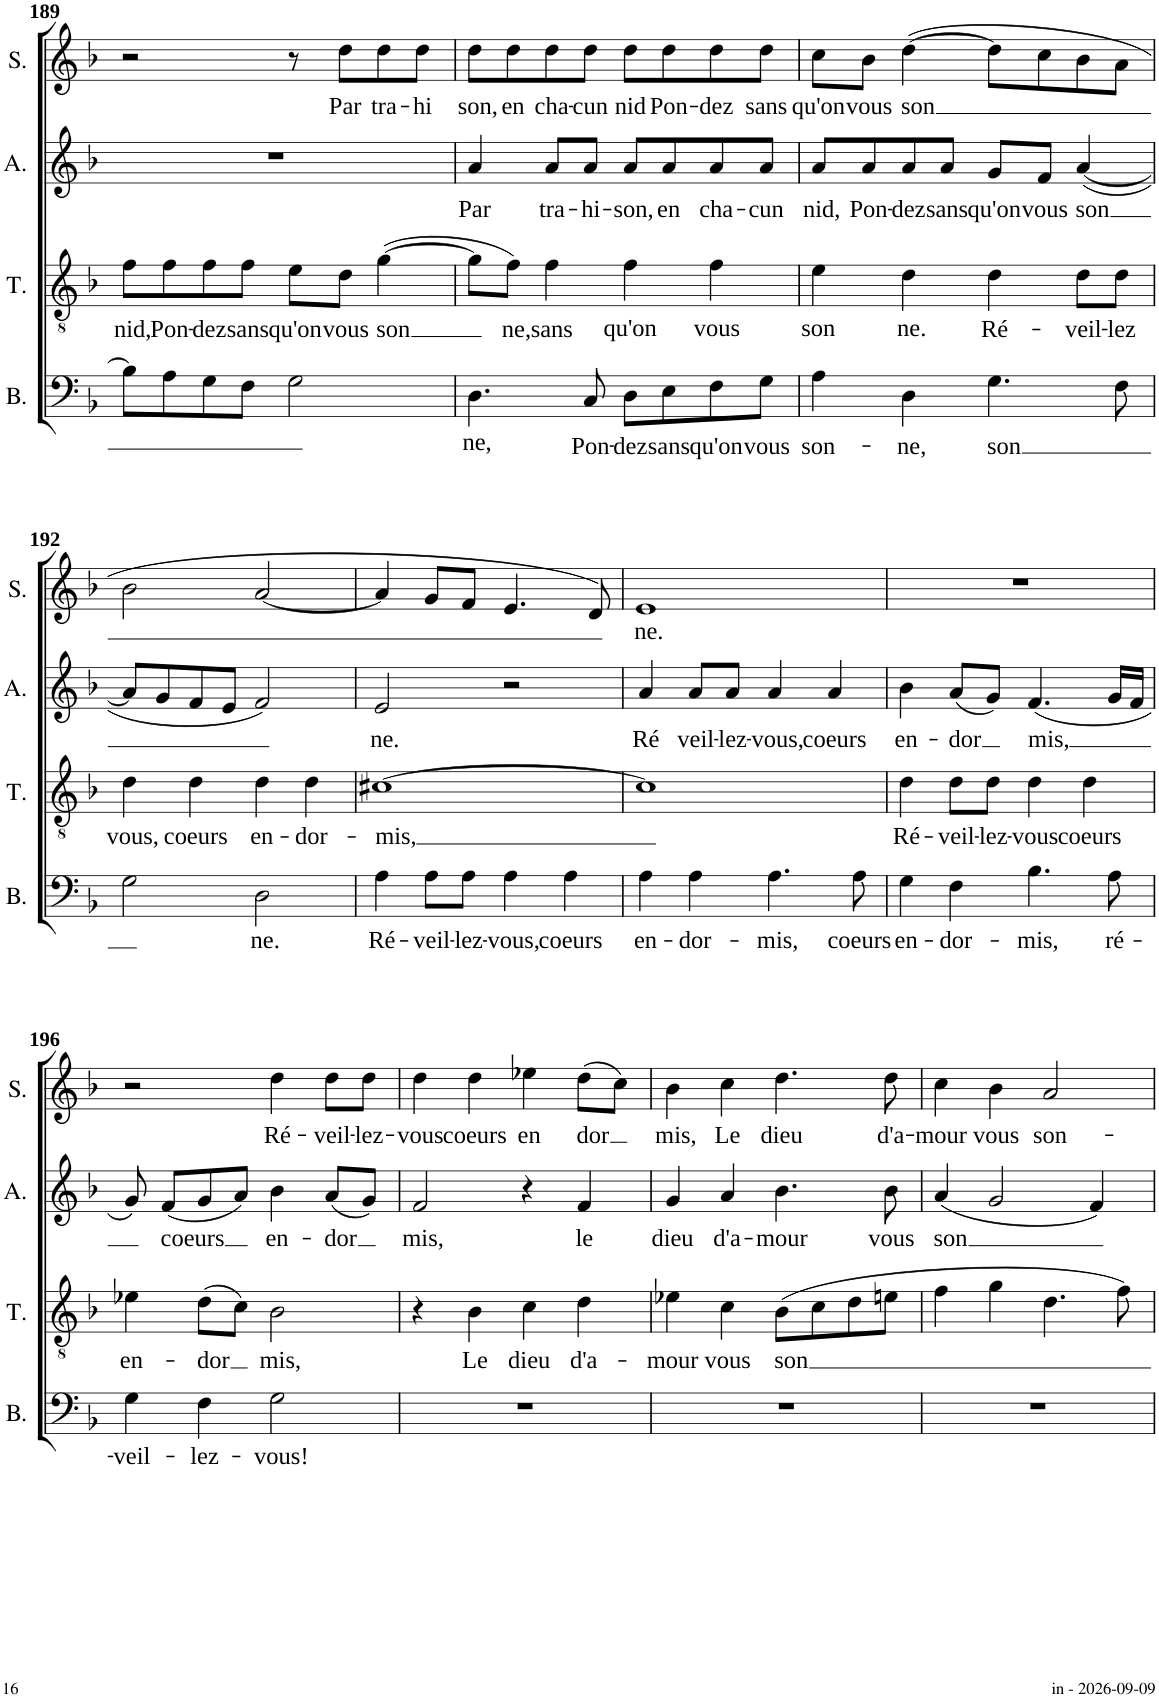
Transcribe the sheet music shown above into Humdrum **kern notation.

**kern	**text	**kern	**text	**kern	**text	**kern	**text
*part4	*part4	*part3	*part3	*part2	*part2	*part1	*part1
*staff4	*staff4	*staff3	*staff3	*staff2	*staff2	*staff1	*staff1
*I"Basse	*	*I"Ténor	*	*I"Alto	*	*I"Soprano	*
*I'B.	*	*I'T.	*	*I'A.	*	*I'S.	*
!!LO:PB:g=z
*clefF4	*	*clefGv2	*	*clefG2	*	*clefG2	*
*k[b-]	*	*k[b-]	*	*k[b-]	*	*k[b-]	*
*M4/4	*	*M4/4	*	*M4/4	*	*M4/4	*
*met(c)	*	*met(c)	*	*met(c)	*	*met(c)	*
=189	=189	=189	=189	=189	=189	=189	=189
!	!	!	!LO:LY:b	!	!	!	!
8B-\L]	.	8f\L	nid,	1r	.	2r	.
!	!	!	!LO:LY:b	!	!	!	!
8A\	.	8f\	Pon-	.	.	.	.
!	!	!	!LO:LY:b	!	!	!	!
8G\	.	8f\	-dez	.	.	.	.
!	!	!	!LO:LY:b	!	!	!	!
8F\J	.	8f\J	sans	.	.	.	.
!	!	!	!LO:LY:b	!	!	!	!
2G\	.	8e\L	qu'on	.	.	8r	.
!	!	!	!LO:LY:b	!	!	!	!LO:LY:b
.	.	8d\J	vous	.	.	8dd\L	Par
!	!	!	!LO:LY:b	!	!	!	!LO:LY:b
.	.	([4g\	son	.	.	8dd\	tra-
!	!	!	!	!	!	!	!LO:LY:b
.	.	.	.	.	.	8dd\J	-hi
=190	=190	=190	=190	=190	=190	=190	=190
!	!LO:LY:b	!	!	!	!LO:LY:b	!	!LO:LY:b
4.D\	ne,	8g\L]	.	4a/	Par	8dd\L	son,
!	!	!	!LO:LY:b	!	!	!	!LO:LY:b
.	.	8f\J)	ne,	.	.	8dd\	en
!	!	!	!LO:LY:b	!	!LO:LY:b	!	!LO:LY:b
.	.	4f\	sans	8a/L	tra-	8dd\	cha-
!	!LO:LY:b	!	!	!	!LO:LY:b	!	!LO:LY:b
8C/	Pon-	.	.	8a/J	-hi-	8dd\J	-cun
!	!LO:LY:b	!	!LO:LY:b	!	!LO:LY:b	!	!LO:LY:b
8D\L	-dez	4f\	qu'on	8a/L	-son,	8dd\L	nid
!	!LO:LY:b	!	!	!	!LO:LY:b	!	!LO:LY:b
8E\	sans	.	.	8a/	en	8dd\	Pon-
!	!LO:LY:b	!	!LO:LY:b	!	!LO:LY:b	!	!LO:LY:b
8F\	qu'on	4f\	vous	8a/	cha-	8dd\	-dez
!	!LO:LY:b	!	!	!	!LO:LY:b	!	!LO:LY:b
8G\J	vous	.	.	8a/J	-cun	8dd\J	sans
=191	=191	=191	=191	=191	=191	=191	=191
!	!LO:LY:b	!	!LO:LY:b	!	!LO:LY:b	!	!LO:LY:b
4A\	son-	4e\	son	8a/L	nid,	8cc\L	qu'on
!	!	!	!	!	!LO:LY:b	!	!LO:LY:b
.	.	.	.	8a/	Pon-	8b-\J	vous
!	!LO:LY:b	!	!LO:LY:b	!	!LO:LY:b	!	!LO:LY:b
4D\	-ne,	4d\	ne.	8a/	-dez	([4dd\	son
!	!	!	!	!	!LO:LY:b	!	!
.	.	.	.	8a/J	sans	.	.
!	!LO:LY:b	!	!LO:LY:b	!	!LO:LY:b	!	!
4.G\	son	4d\	Ré-	8g/L	qu'on	8dd\L]	.
!	!	!	!	!	!LO:LY:b	!	!
.	.	.	.	8f/J	vous	8cc\	.
!	!	!	!LO:LY:b	!	!LO:LY:b	!	!
.	.	8d\L	-veil-	([4a/	son	8b-\	.
!	!	!	!LO:LY:b	!	!	!	!
8F\	.	8d\J	-lez	.	.	8a\J	.
!!LO:LB:g=z
=192	=192	=192	=192	=192	=192	=192	=192
!	!	!	!LO:LY:b	!	!	!	!
2G\	.	4d\	vous,	8a/L]	.	2b-\	.
.	.	.	.	8g/	.	.	.
!	!	!	!LO:LY:b	!	!	!	!
.	.	4d\	coeurs	8f/	.	.	.
.	.	.	.	8e/J	.	.	.
!	!LO:LY:b	!	!LO:LY:b	!	!	!	!
2D\	ne.	4d\	en-	2f/)	.	[2a/	.
!	!	!	!LO:LY:b	!	!	!	!
.	.	4d\	-dor-	.	.	.	.
=193	=193	=193	=193	=193	=193	=193	=193
!	!LO:LY:b	!	!LO:LY:b	!	!LO:LY:b	!	!
4A\	Ré-	[1c#X	-mis,	2e/	ne.	4a/]	.
!	!LO:LY:b	!	!	!	!	!	!
8A\L	-veil-	.	.	.	.	8g/L	.
!	!LO:LY:b	!	!	!	!	!	!
8A\J	-lez-	.	.	.	.	8f/J	.
!	!LO:LY:b	!	!	!	!	!	!
4A\	-vous,	.	.	2r	.	4.e/	.
!	!LO:LY:b	!	!	!	!	!	!
4A\	coeurs	.	.	.	.	.	.
.	.	.	.	.	.	8d/)	.
=194	=194	=194	=194	=194	=194	=194	=194
!	!LO:LY:b	!	!	!	!LO:LY:b	!	!LO:LY:b
4A\	en-	1c#]	.	4a/	Ré	1e	ne.
!	!LO:LY:b	!	!	!	!LO:LY:b	!	!
4A\	-dor-	.	.	8a/L	veil-	.	.
!	!	!	!	!	!LO:LY:b	!	!
.	.	.	.	8a/J	-lez-	.	.
!	!LO:LY:b	!	!	!	!LO:LY:b	!	!
4.A\	-mis,	.	.	4a/	-vous,	.	.
!	!	!	!	!	!LO:LY:b	!	!
.	.	.	.	4a/	coeurs	.	.
!	!LO:LY:b	!	!	!	!	!	!
8A\	coeurs	.	.	.	.	.	.
=195	=195	=195	=195	=195	=195	=195	=195
!	!LO:LY:b	!	!LO:LY:b	!	!LO:LY:b	!	!
4G\	en-	4d\	Ré-	4b-\	en-	1r	.
!	!LO:LY:b	!	!LO:LY:b	!	!LO:LY:b	!	!
4F\	-dor-	8d\L	-veil-	(8a/L	-dor	.	.
!	!	!	!LO:LY:b	!	!	!	!
.	.	8d\J	-lez-	8g/J)	.	.	.
!	!LO:LY:b	!	!LO:LY:b	!	!LO:LY:b	!	!
4.B-\	-mis,	4d\	-vous	(4.f/	mis,	.	.
!	!	!	!LO:LY:b	!	!	!	!
.	.	4d\	coeurs	.	.	.	.
!	!LO:LY:b	!	!	!	!	!	!
8A\	ré-	.	.	16g/LL	.	.	.
.	.	.	.	16f/JJ	.	.	.
!!LO:LB:g=z
=196	=196	=196	=196	=196	=196	=196	=196
!	!LO:LY:b	!	!LO:LY:b	!	!	!	!
4G\	-veil-	4e-X\	en-	8g/)	.	2r	.
!	!	!	!	!	!LO:LY:b	!	!
.	.	.	.	(8f/L	coeurs	.	.
!	!LO:LY:b	!	!LO:LY:b	!	!	!	!
4F\	-lez-	(8d\L	-dor	8g/	.	.	.
.	.	8c\J)	.	8a/J)	.	.	.
!	!LO:LY:b	!	!LO:LY:b	!	!LO:LY:b	!	!LO:LY:b
2G\	-vous!	2B-\	mis,	4b-\	en-	4dd\	Ré-
!	!	!	!	!	!LO:LY:b	!	!LO:LY:b
.	.	.	.	(8a/L	-dor	8dd\L	-veil-
!	!	!	!	!	!	!	!LO:LY:b
.	.	.	.	8g/J)	.	8dd\J	-lez-
=197	=197	=197	=197	=197	=197	=197	=197
!	!	!	!	!	!LO:LY:b	!	!LO:LY:b
1r	.	4r	.	2f/	mis,	4dd\	-vous
!	!	!	!LO:LY:b	!	!	!	!LO:LY:b
.	.	4B-\	Le	.	.	4dd\	coeurs
!	!	!	!LO:LY:b	!	!	!	!LO:LY:b
.	.	4c\	dieu	4r	.	4ee-X\	en
!	!	!	!LO:LY:b	!	!LO:LY:b	!	!LO:LY:b
.	.	4d\	d'a-	4f/	le	(8dd\L	dor
.	.	.	.	.	.	8cc\J)	.
=198	=198	=198	=198	=198	=198	=198	=198
!	!	!	!LO:LY:b	!	!LO:LY:b	!	!LO:LY:b
1r	.	4e-X\	-mour	4g/	dieu	4b-\	mis,
!	!	!	!LO:LY:b	!	!LO:LY:b	!	!LO:LY:b
.	.	4c\	vous	4a/	d'a-	4cc\	Le
!	!	!	!LO:LY:b	!	!LO:LY:b	!	!LO:LY:b
.	.	(8B-\L	son	4.b-\	-mour	4.dd\	dieu
.	.	8c\	.	.	.	.	.
.	.	8d\	.	.	.	.	.
!	!	!	!	!	!LO:LY:b	!	!LO:LY:b
.	.	8en\J	.	8b-\	vous	8dd\	d'a-
=199	=199	=199	=199	=199	=199	=199	=199
!	!	!	!	!	!LO:LY:b	!	!LO:LY:b
1r	.	4f\	.	(4a/	-son	4cc\	-mour
!	!	!	!	!	!	!	!LO:LY:b
.	.	4g\	.	2g/	.	4b-\	vous
!	!	!	!	!	!	!	!LO:LY:b
.	.	4.d\	.	.	.	2a/	son-
.	.	.	.	4f/)	.	.	.
.	.	8f\)	.	.	.	.	.
=	=	=	=	=	=	=	=
*-	*-	*-	*-	*-	*-	*-	*-
